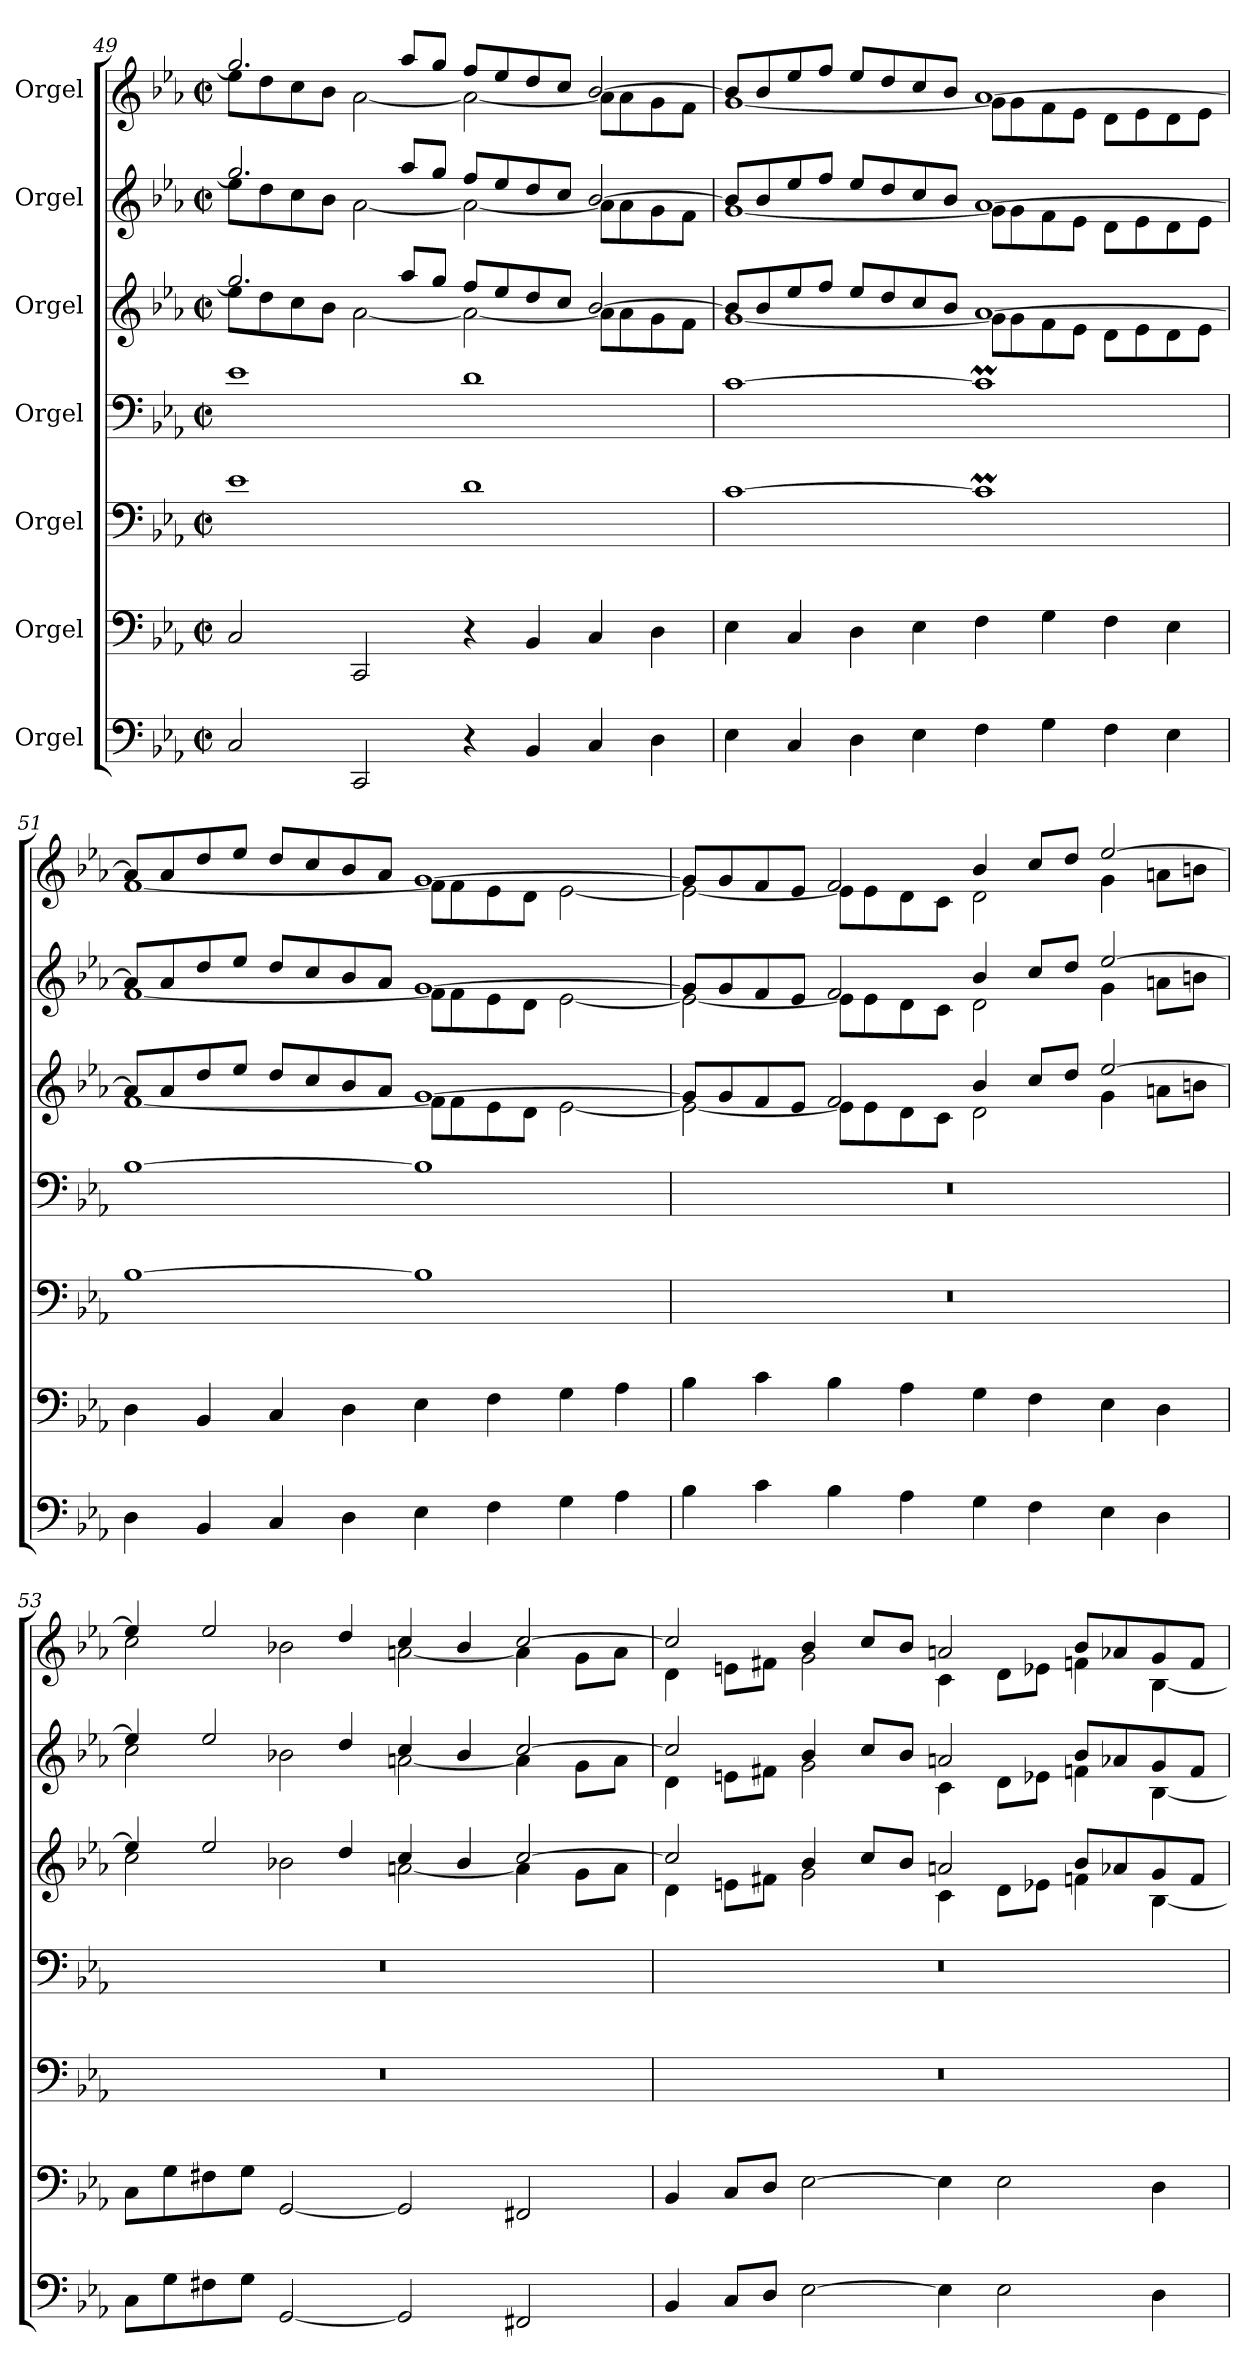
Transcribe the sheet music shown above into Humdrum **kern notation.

**kern	**kern	**kern	**kern	**kern	**kern	**kern
*part7	*part6	*part5	*part4	*part3	*part2	*part1
*staff7	*staff6	*staff5	*staff4	*staff3	*staff2	*staff1
*I"Orgel	*I"Orgel	*I"Orgel	*I"Orgel	*I"Orgel	*I"Orgel	*I"Orgel
!!LO:LB:g=z
*clefF4	*clefF4	*clefF4	*clefF4	*clefG2	*clefG2	*clefG2
*k[b-e-a-]	*k[b-e-a-]	*k[b-e-a-]	*k[b-e-a-]	*k[b-e-a-]	*k[b-e-a-]	*k[b-e-a-]
*M4/2	*M4/2	*M4/2	*M4/2	*M4/2	*M4/2	*M4/2
*met(c|)	*met(c|)	*met(c|)	*met(c|)	*met(c|)	*met(c|)	*met(c|)
=49	=49	=49	=49	=49	=49	=49
*	*	*	*	*^	*^	*^
2C/	2C/	1e-	1e-	2.gg/]	8ee-\L	2.gg/]	8ee-\L	2.gg/]	8ee-\L
.	.	.	.	.	8dd\	.	8dd\	.	8dd\
.	.	.	.	.	8cc\	.	8cc\	.	8cc\
.	.	.	.	.	8b-\J	.	8b-\J	.	8b-\J
2CC/	2CC/	.	.	.	[2a-\	.	[2a-\	.	[2a-\
.	.	.	.	8aa-/L	.	8aa-/L	.	8aa-/L	.
.	.	.	.	8gg/J	.	8gg/J	.	8gg/J	.
4r	4r	1d	1d	8ff/L	2a-\_	8ff/L	2a-\_	8ff/L	2a-\_
.	.	.	.	8ee-/	.	8ee-/	.	8ee-/	.
4BB-/	4BB-/	.	.	8dd/	.	8dd/	.	8dd/	.
.	.	.	.	8cc/J	.	8cc/J	.	8cc/J	.
4C/	4C/	.	.	[2b-/	8a-\L]	[2b-/	8a-\L]	[2b-/	8a-\L]
.	.	.	.	.	8a-\	.	8a-\	.	8a-\
4D\	4D\	.	.	.	8g\	.	8g\	.	8g\
.	.	.	.	.	8f\J	.	8f\J	.	8f\J
=50	=50	=50	=50	=50	=50	=50	=50	=50	=50
4E-\	4E-\	[1c	[1c	8b-/L]	[1g	8b-/L]	[1g	8b-/L]	[1g
.	.	.	.	8b-/	.	8b-/	.	8b-/	.
4C/	4C/	.	.	8ee-/	.	8ee-/	.	8ee-/	.
.	.	.	.	8ff/J	.	8ff/J	.	8ff/J	.
4D\	4D\	.	.	8ee-/L	.	8ee-/L	.	8ee-/L	.
.	.	.	.	8dd/	.	8dd/	.	8dd/	.
4E-\	4E-\	.	.	8cc/	.	8cc/	.	8cc/	.
.	.	.	.	8b-/J	.	8b-/J	.	8b-/J	.
4F\	4F\	1cM]	1cM]	[1a-	8g\L]	[1a-	8g\L]	[1a-	8g\L]
.	.	.	.	.	8g\	.	8g\	.	8g\
4G\	4G\	.	.	.	8f\	.	8f\	.	8f\
.	.	.	.	.	8e-\J	.	8e-\J	.	8e-\J
4F\	4F\	.	.	.	8d\L	.	8d\L	.	8d\L
.	.	.	.	.	8e-\	.	8e-\	.	8e-\
4E-\	4E-\	.	.	.	8d\	.	8d\	.	8d\
.	.	.	.	.	8e-\J	.	8e-\J	.	8e-\J
=51	=51	=51	=51	=51	=51	=51	=51	=51	=51
4D\	4D\	[1B-	[1B-	8a-/L]	[1f	8a-/L]	[1f	8a-/L]	[1f
.	.	.	.	8a-/	.	8a-/	.	8a-/	.
4BB-/	4BB-/	.	.	8dd/	.	8dd/	.	8dd/	.
.	.	.	.	8ee-/J	.	8ee-/J	.	8ee-/J	.
4C/	4C/	.	.	8dd/L	.	8dd/L	.	8dd/L	.
.	.	.	.	8cc/	.	8cc/	.	8cc/	.
4D\	4D\	.	.	8b-/	.	8b-/	.	8b-/	.
.	.	.	.	8a-/J	.	8a-/J	.	8a-/J	.
4E-\	4E-\	1B-]	1B-]	[1g	8f\L]	[1g	8f\L]	[1g	8f\L]
.	.	.	.	.	8f\	.	8f\	.	8f\
4F\	4F\	.	.	.	8e-\	.	8e-\	.	8e-\
.	.	.	.	.	8d\J	.	8d\J	.	8d\J
4G\	4G\	.	.	.	[2e-\	.	[2e-\	.	[2e-\
4A-\	4A-\	.	.	.	.	.	.	.	.
!!LO:LB:g=z	!!
=52	=52	=52	=52	=52	=52	=52	=52	=52	=52
4B-\	4B-\	0r	0r	8g/L]	2e-\_	8g/L]	2e-\_	8g/L]	2e-\_
.	.	.	.	8g/	.	8g/	.	8g/	.
4c\	4c\	.	.	8f/	.	8f/	.	8f/	.
.	.	.	.	8e-/J	.	8e-/J	.	8e-/J	.
4B-\	4B-\	.	.	2f/	8e-\L]	2f/	8e-\L]	2f/	8e-\L]
.	.	.	.	.	8e-\	.	8e-\	.	8e-\
4A-\	4A-\	.	.	.	8d\	.	8d\	.	8d\
.	.	.	.	.	8c\J	.	8c\J	.	8c\J
4G\	4G\	.	.	4b-/	2d\	4b-/	2d\	4b-/	2d\
4F\	4F\	.	.	8cc/L	.	8cc/L	.	8cc/L	.
.	.	.	.	8dd/J	.	8dd/J	.	8dd/J	.
4E-\	4E-\	.	.	[2ee-/	4g\	[2ee-/	4g\	[2ee-/	4g\
4D\	4D\	.	.	.	8an\L	.	8an\L	.	8an\L
.	.	.	.	.	8bn\J	.	8bn\J	.	8bn\J
=53	=53	=53	=53	=53	=53	=53	=53	=53	=53
8C\L	8C\L	0r	0r	4ee-/]	2cc\	4ee-/]	2cc\	4ee-/]	2cc\
8G\	8G\	.	.	.	.	.	.	.	.
8F#X\	8F#X\	.	.	2ee-/	.	2ee-/	.	2ee-/	.
8G\J	8G\J	.	.	.	.	.	.	.	.
[2GG/	[2GG/	.	.	.	2b-X\	.	2b-X\	.	2b-X\
.	.	.	.	4dd/	.	4dd/	.	4dd/	.
2GG/]	2GG/]	.	.	4cc/	[2an\	4cc/	[2an\	4cc/	[2an\
.	.	.	.	4b-/	.	4b-/	.	4b-/	.
2FF#X/	2FF#X/	.	.	[2cc/	4a\]	[2cc/	4a\]	[2cc/	4a\]
.	.	.	.	.	8g\L	.	8g\L	.	8g\L
.	.	.	.	.	8a\J	.	8a\J	.	8a\J
=54	=54	=54	=54	=54	=54	=54	=54	=54	=54
4BB-/	4BB-/	0r	0r	2cc/]	4d\	2cc/]	4d\	2cc/]	4d\
8C/L	8C/L	.	.	.	8en\L	.	8en\L	.	8en\L
8D/J	8D/J	.	.	.	8f#X\J	.	8f#X\J	.	8f#X\J
[2E-\	[2E-\	.	.	4b-/	2g\	4b-/	2g\	4b-/	2g\
.	.	.	.	8cc/L	.	8cc/L	.	8cc/L	.
.	.	.	.	8b-/J	.	8b-/J	.	8b-/J	.
4E-\]	4E-\]	.	.	2an/	4c\	2an/	4c\	2an/	4c\
2E-\	2E-\	.	.	.	8d\L	.	8d\L	.	8d\L
.	.	.	.	.	8e-X\J	.	8e-X\J	.	8e-X\J
.	.	.	.	8b-/L	4fn\	8b-/L	4fn\	8b-/L	4fn\
.	.	.	.	8a-X/	.	8a-X/	.	8a-X/	.
4D\	4D\	.	.	8g/	[4B-\	8g/	[4B-\	8g/	[4B-\
.	.	.	.	8f/J	.	8f/J	.	8f/J	.
*	*	*	*	*v	*v	*	*	*v	*v
*	*	*	*	*	*v	*v	*
=	=	=	=	=	=	=
*-	*-	*-	*-	*-	*-	*-
